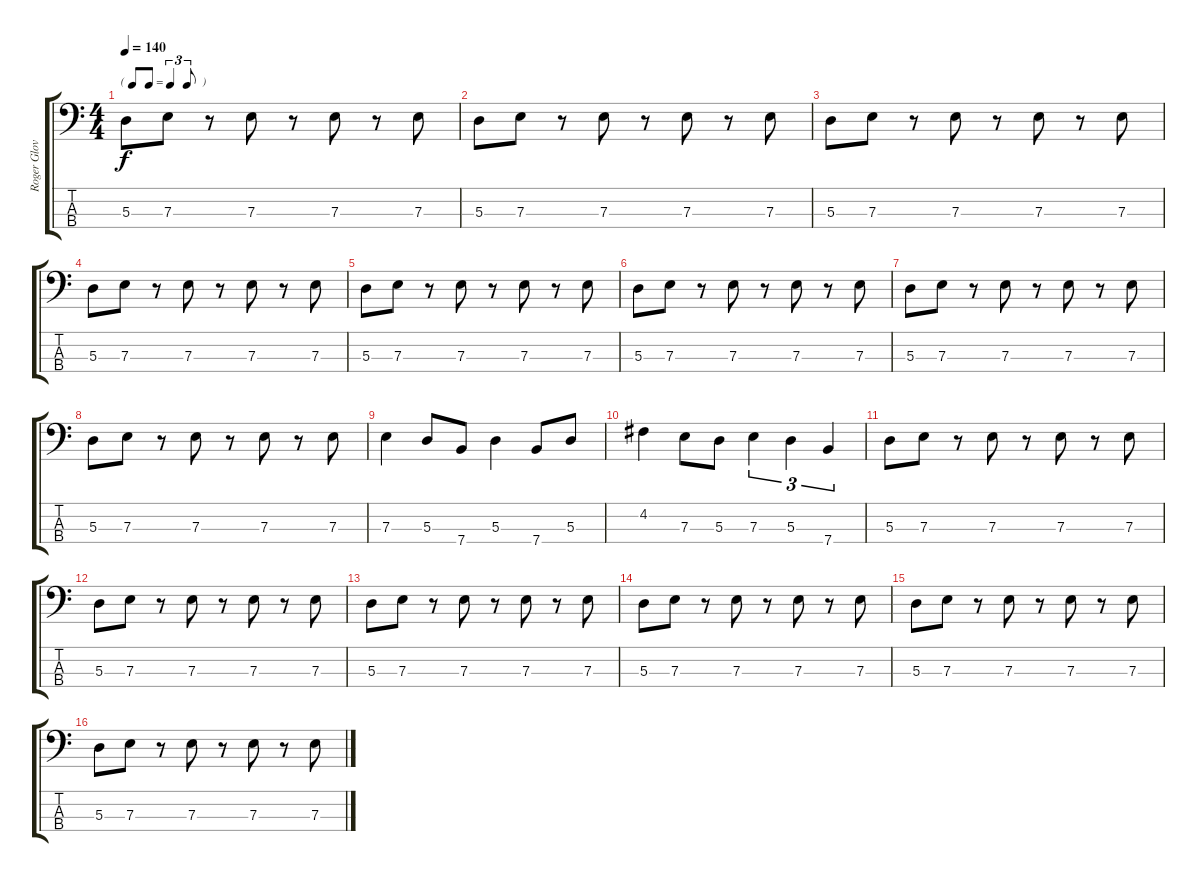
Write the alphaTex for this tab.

\track ("Roger Glover" "Roger Glov") {instrument electricbasspick}
\staff {score tabs}
\tuning (G2 D2 A1 E1) {hide}
\ts (4 4)
\tf triplet8th
\tempo 140
\clef f4
\ks c
5.3.8{dy f} 7.3.8 r.8 7.3.8 r.8 7.3.8 r.8 7.3.8 |
5.3.8 7.3.8 r.8 7.3.8 r.8 7.3.8 r.8 7.3.8 |
5.3.8 7.3.8 r.8 7.3.8 r.8 7.3.8 r.8 7.3.8 |
5.3.8 7.3.8 r.8 7.3.8 r.8 7.3.8 r.8 7.3.8 |
5.3.8 7.3.8 r.8 7.3.8 r.8 7.3.8 r.8 7.3.8 |
5.3.8 7.3.8 r.8 7.3.8 r.8 7.3.8 r.8 7.3.8 |
5.3.8 7.3.8 r.8 7.3.8 r.8 7.3.8 r.8 7.3.8 |
5.3.8 7.3.8 r.8 7.3.8 r.8 7.3.8 r.8 7.3.8 |
7.3.4 5.3.8 7.4.8 5.3.4 7.4.8 5.3.8 |
4.2.4 7.3.8 5.3.8 7.3.4{tu (3 2)} 5.3.4{tu (3 2)} 7.4.4{tu (3 2)} |
5.3.8 7.3.8 r.8 7.3.8 r.8 7.3.8 r.8 7.3.8 |
5.3.8 7.3.8 r.8 7.3.8 r.8 7.3.8 r.8 7.3.8 |
5.3.8 7.3.8 r.8 7.3.8 r.8 7.3.8 r.8 7.3.8 |
5.3.8 7.3.8 r.8 7.3.8 r.8 7.3.8 r.8 7.3.8 |
5.3.8 7.3.8 r.8 7.3.8 r.8 7.3.8 r.8 7.3.8 |
5.3.8 7.3.8 r.8 7.3.8 r.8 7.3.8 r.8 7.3.8
